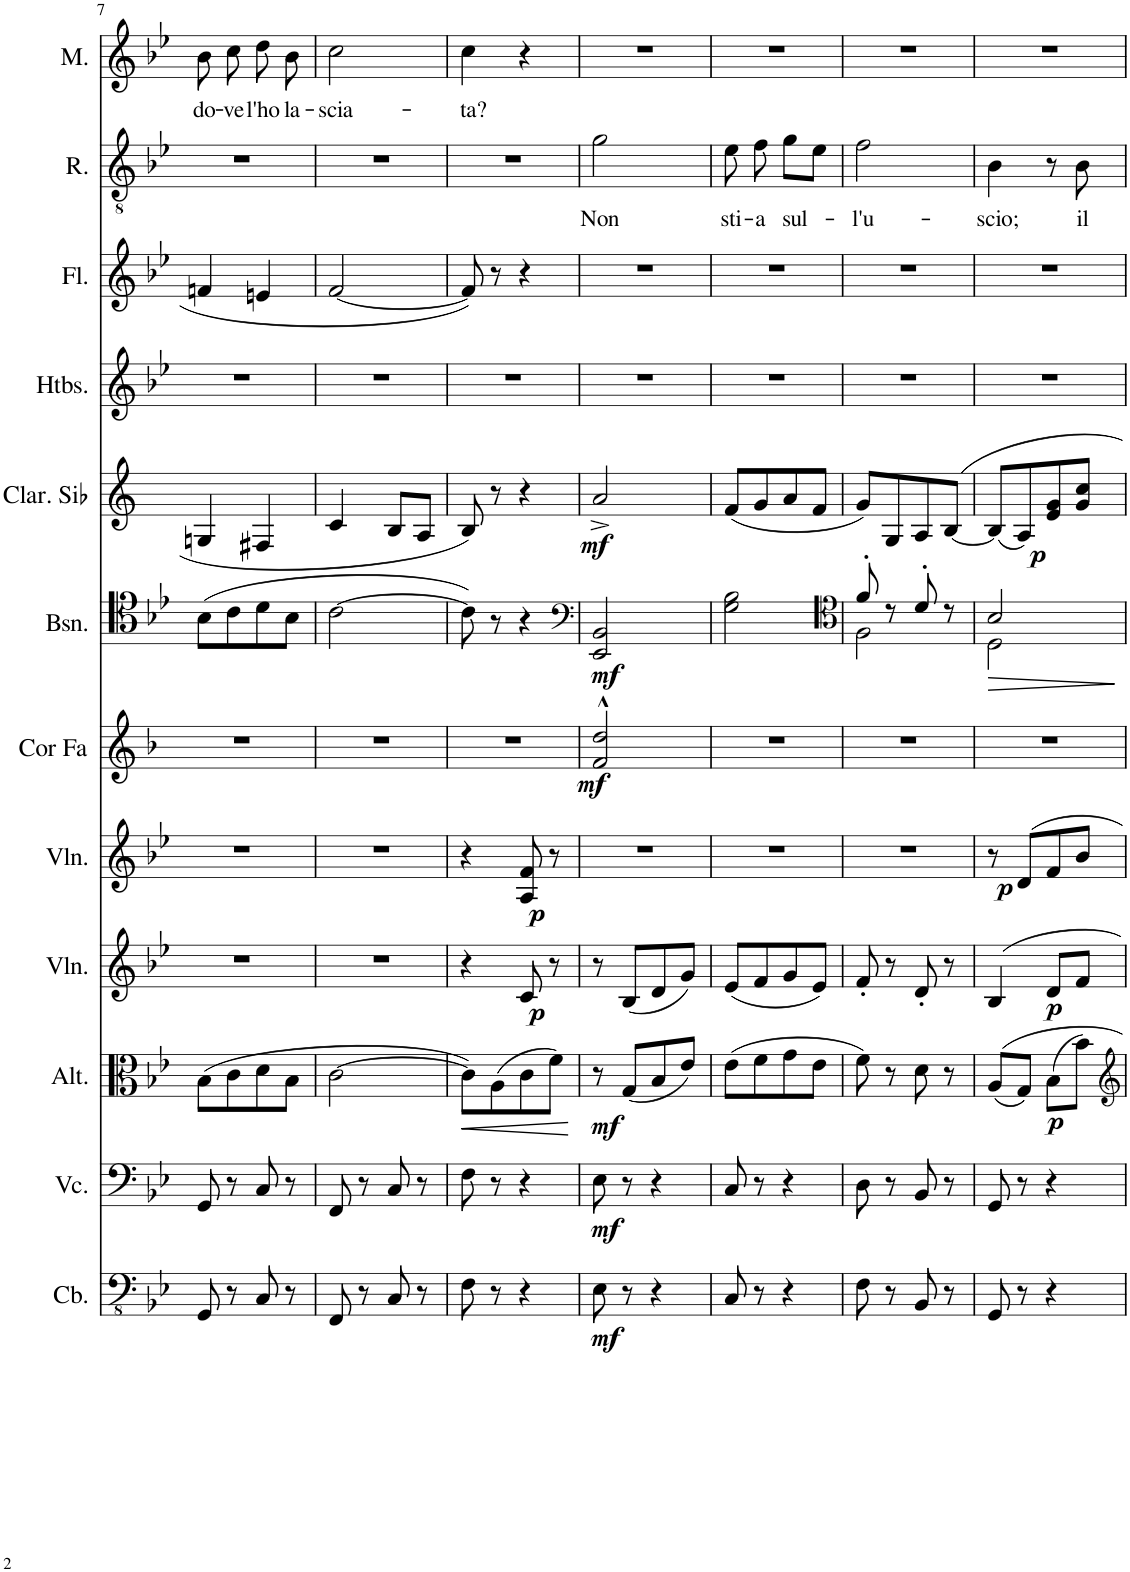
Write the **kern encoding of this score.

**kern	**dynam	**kern	**dynam	**kern	**dynam	**kern	**dynam	**kern	**dynam	**kern	**dynam	**kern	**dynam	**kern	**dynam	**kern	**kern	**kern	**text	**kern	**text
*part12	*part12	*part11	*part11	*part10	*part10	*part9	*part9	*part8	*part8	*part7	*part7	*part6	*part6	*part5	*part5	*part4	*part3	*part2	*part2	*part1	*part1
*staff12	*staff12	*staff11	*staff11	*staff10	*staff10	*staff9	*staff9	*staff8	*staff8	*staff7	*staff7	*staff6	*staff6	*staff5	*staff5	*staff4	*staff3	*staff2	*staff2	*staff1	*staff1
*I"Contrebasse	*	*I"Violoncelle	*	*I"Alto	*	*I"Violon	*	*I"Violon	*	*I"Cor en Fa	*	*I"Basson	*	*I"Clarinette en Sib	*	*I"Hautbois	*I"Flûte	*I"Rodolfo	*	*I"Mimi	*
*I'Cb.	*	*I'Vc.	*	*I'Alt.	*	*I'Vln.	*	*I'Vln.	*	*I'Cor Fa	*	*I'Bsn.	*	*I'Clar. Sib	*	*I'Htbs.	*I'Fl.	*I'R.	*	*I'M.	*
!!LO:PB:g=z
*clefFv4	*	*clefF4	*	*clefC3	*	*clefG2	*	*clefG2	*	*clefG2	*	*clefC4	*	*clefG2	*	*clefG2	*clefG2	*clefGv2	*	*clefG2	*
*Trd7c12	*	*	*	*	*	*	*	*	*	*Trd4c7	*	*	*	*Trd1c2	*	*	*	*	*	*	*
*k[b-e-]	*	*k[b-e-]	*	*k[b-e-]	*	*k[b-e-]	*	*k[b-e-]	*	*k[b-]	*	*k[b-e-]	*	*k[]	*	*k[b-e-]	*k[b-e-]	*k[b-e-]	*	*k[b-e-]	*
*M2/4	*	*M2/4	*	*M2/4	*	*M2/4	*	*M2/4	*	*M2/4	*	*M2/4	*	*M2/4	*	*M2/4	*M2/4	*M2/4	*	*M2/4	*
=7	=7	=7	=7	=7	=7	=7	=7	=7	=7	=7	=7	=7	=7	=7	=7	=7	=7	=7	=7	=7	=7
!	!	!	!	!	!	!	!	!	!	!	!	!	!	!	!	!	!	!	!	!	!LO:LY:b
8GGG/	.	8GG/	.	(8B-\L	.	2r	.	2r	.	2r	.	(8B-\L	.	4Gn/	.	2r	4fn/	2r	.	8b-\L	do-
!	!	!	!	!	!	!	!	!	!	!	!	!	!	!	!	!	!	!	!	!	!LO:LY:b
8r	.	8r	.	8c\	.	.	.	.	.	.	.	8c\	.	.	.	.	.	.	.	8cc\J	-ve
!	!	!	!	!	!	!	!	!	!	!	!	!	!	!	!	!	!	!	!	!	!LO:LY:b
8CC/	.	8C/	.	8d\	.	.	.	.	.	.	.	8d\	.	4F#X/	.	.	4en/	.	.	8dd\L	l'ho
!	!	!	!	!	!	!	!	!	!	!	!	!	!	!	!	!	!	!	!	!	!LO:LY:b
8r	.	8r	.	8B-\J	.	.	.	.	.	.	.	8B-\J	.	.	.	.	.	.	.	8b-\J	la-
=8	=8	=8	=8	=8	=8	=8	=8	=8	=8	=8	=8	=8	=8	=8	=8	=8	=8	=8	=8	=8	=8
!	!	!	!	!	!	!	!	!	!	!	!	!	!	!	!	!	!	!	!	!	!LO:LY:b
8FFF/	.	8FF/	.	[2c\	.	2r	.	2r	.	2r	.	[2c\	.	4c/	.	2r	[2f/	2r	.	2cc\	-scia-
8r	.	8r	.	.	.	.	.	.	.	.	.	.	.	.	.	.	.	.	.	.	.
8CC/	.	8C/	.	.	.	.	.	.	.	.	.	.	.	8B/L	.	.	.	.	.	.	.
8r	.	8r	.	.	.	.	.	.	.	.	.	.	.	8A/J	.	.	.	.	.	.	.
=9	=9	=9	=9	=9	=9	=9	=9	=9	=9	=9	=9	=9	=9	=9	=9	=9	=9	=9	=9	=9	=9
!	!	!	!	!	!LO:HP:b	!	!	!	!	!	!	!	!	!	!	!	!	!	!	!	!LO:LY:b
8FF\	.	8F\	.	8c\L])	<	4r	.	4r	.	2r	.	8c\])	.	8B/	.	2r	8f/]	2r	.	4cc\	-ta?
8r	.	8r	.	(8A\	.	.	.	.	.	.	.	8r	.	8r	.	.	8r	.	.	.	.
!	!	!	!	!	!	!	!LO:DY:b	!	!LO:DY:b	!	!	!	!	!	!	!	!	!	!	!	!
4r	.	4r	.	8c\	.	8c/	p	8A/ 8f/	p	.	.	4r	.	4r	.	.	4r	.	.	4r	.
.	.	.	.	8f\J)	.	8r	.	8r	.	.	.	.	.	.	.	.	.	.	.	.	.
.	.	.	.	.	[	.	.	.	.	.	.	.	.	.	.	.	.	.	.	.	.
=10	=10	=10	=10	=10	=10	=10	=10	=10	=10	=10	=10	=10	=10	=10	=10	=10	=10	=10	=10	=10	=10
*	*	*	*	*	*	*	*	*	*	*	*	*clefF4	*	*	*	*	*	*	*	*	*
!	!LO:DY:b	!	!LO:DY:b	!	!LO:DY:b	!	!	!	!	!	!LO:DY:b	!	!LO:DY:b	!	!LO:DY:b	!	!	!	!LO:LY:b	!	!
8EE-\	mf	8E-\	mf	8r	mf	8r	.	2r	.	2f/^^ 2dd/^^	mf	2EE-/ 2BB-/	mf	2a^/	mf	2r	2r	2g\	Non	2r	.
8r	.	8r	.	(8G/L	.	(8B-/L	.	.	.	.	.	.	.	.	.	.	.	.	.	.	.
4r	.	4r	.	8B-/	.	8d/	.	.	.	.	.	.	.	.	.	.	.	.	.	.	.
.	.	.	.	8e-/J)	.	8g/J)	.	.	.	.	.	.	.	.	.	.	.	.	.	.	.
=11	=11	=11	=11	=11	=11	=11	=11	=11	=11	=11	=11	=11	=11	=11	=11	=11	=11	=11	=11	=11	=11
!	!	!	!	!	!	!	!	!	!	!	!	!	!	!	!	!	!	!	!LO:LY:b	!	!
8CC/	.	8C/	.	(8e-\L	.	(8e-/L	.	2r	.	2r	.	2G\ 2B-\	.	(8f/L	.	2r	2r	8e-\	sti-	2r	.
!	!	!	!	!	!	!	!	!	!	!	!	!	!	!	!	!	!	!	!LO:LY:b	!	!
8r	.	8r	.	8f\	.	8f/	.	.	.	.	.	.	.	8g/	.	.	.	8f\	-a	.	.
!	!	!	!	!	!	!	!	!	!	!	!	!	!	!	!	!	!	!	!LO:LY:b	!	!
4r	.	4r	.	8g\	.	8g/	.	.	.	.	.	.	.	8a/	.	.	.	8g\L	sul-	.	.
.	.	.	.	8e-\J	.	8e-/J)	.	.	.	.	.	.	.	8f/J	.	.	.	8e-\J	.	.	.
=12	=12	=12	=12	=12	=12	=12	=12	=12	=12	=12	=12	=12	=12	=12	=12	=12	=12	=12	=12	=12	=12
*	*	*	*	*	*	*	*	*	*	*	*	*clefC4	*	*	*	*	*	*	*	*	*
*	*	*	*	*	*	*	*	*	*	*	*	*^	*	*	*	*	*	*	*	*	*
!	!	!	!	!	!	!	!	!	!	!	!	!	!	!	!	!	!	!	!	!LO:LY:b	!	!
8FF\	.	8D\	.	8f\)	.	8f'/	.	2r	.	2r	.	8f'/	2F\	.	8g/L)	.	2r	2r	2f\	-l'u-	2r	.
8r	.	8r	.	8r	.	8r	.	.	.	.	.	8r	.	.	8G/	.	.	.	.	.	.	.
8BBB-/	.	8BB-/	.	8d\	.	8d'/	.	.	.	.	.	8d'/	.	.	8A/	.	.	.	.	.	.	.
8r	.	8r	.	8r	.	8r	.	.	.	.	.	8r	.	.	[8B/J	.	.	.	.	.	.	.
=13	=13	=13	=13	=13	=13	=13	=13	=13	=13	=13	=13	=13	=13	=13	=13	=13	=13	=13	=13	=13	=13	=13
!	!	!	!	!	!	!	!	!	!LO:DY:b	!	!	!	!	!LO:HP:b	!	!	!	!	!	!LO:LY:b	!	!
8GGG/	.	8GG/	.	(8A/L	.	4B-/	.	8r	p	2r	.	2B-/	2D\	>	(8B/L]	.	2r	2r	4B-\	-scio;	2r	.
!	!	!	!	!	!	!	!	!	!	!	!	!	!	!	!	!LO:DY:b	!	!	!	!	!	!
8r	.	8r	.	8G/J)	.	.	.	8d/L	.	.	.	.	.	.	8A/)	p	.	.	.	.	.	.
!	!	!	!	!	!LO:DY:b	!	!LO:DY:b	!	!	!	!	!	!	!	!	!	!	!	!	!	!	!
4r	.	4r	.	(8B-\L	p	8d/L	p	8f/	.	.	.	.	.	.	8e/ 8g/	.	.	.	8r	.	.	.
!	!	!	!	!	!	!	!	!	!	!	!	!	!	!	!	!	!	!	!	!LO:LY:b	!	!
.	.	.	.	8b-\J)	.	8f/J	.	8b-/J	.	.	.	.	.	.	8g/ 8cc/J	.	.	.	8B-\	il	.	.
*	*	*	*	*	*	*	*	*	*	*	*	*v	*v	*	*	*	*	*	*	*	*	*
.	.	.	.	.	.	.	.	.	.	.	.	.	]	.	.	.	.	.	.	.	.
=	=	=	=	=	=	=	=	=	=	=	=	=	=	=	=	=	=	=	=	=	=
*-	*-	*-	*-	*-	*-	*-	*-	*-	*-	*-	*-	*-	*-	*-	*-	*-	*-	*-	*-	*-	*-
